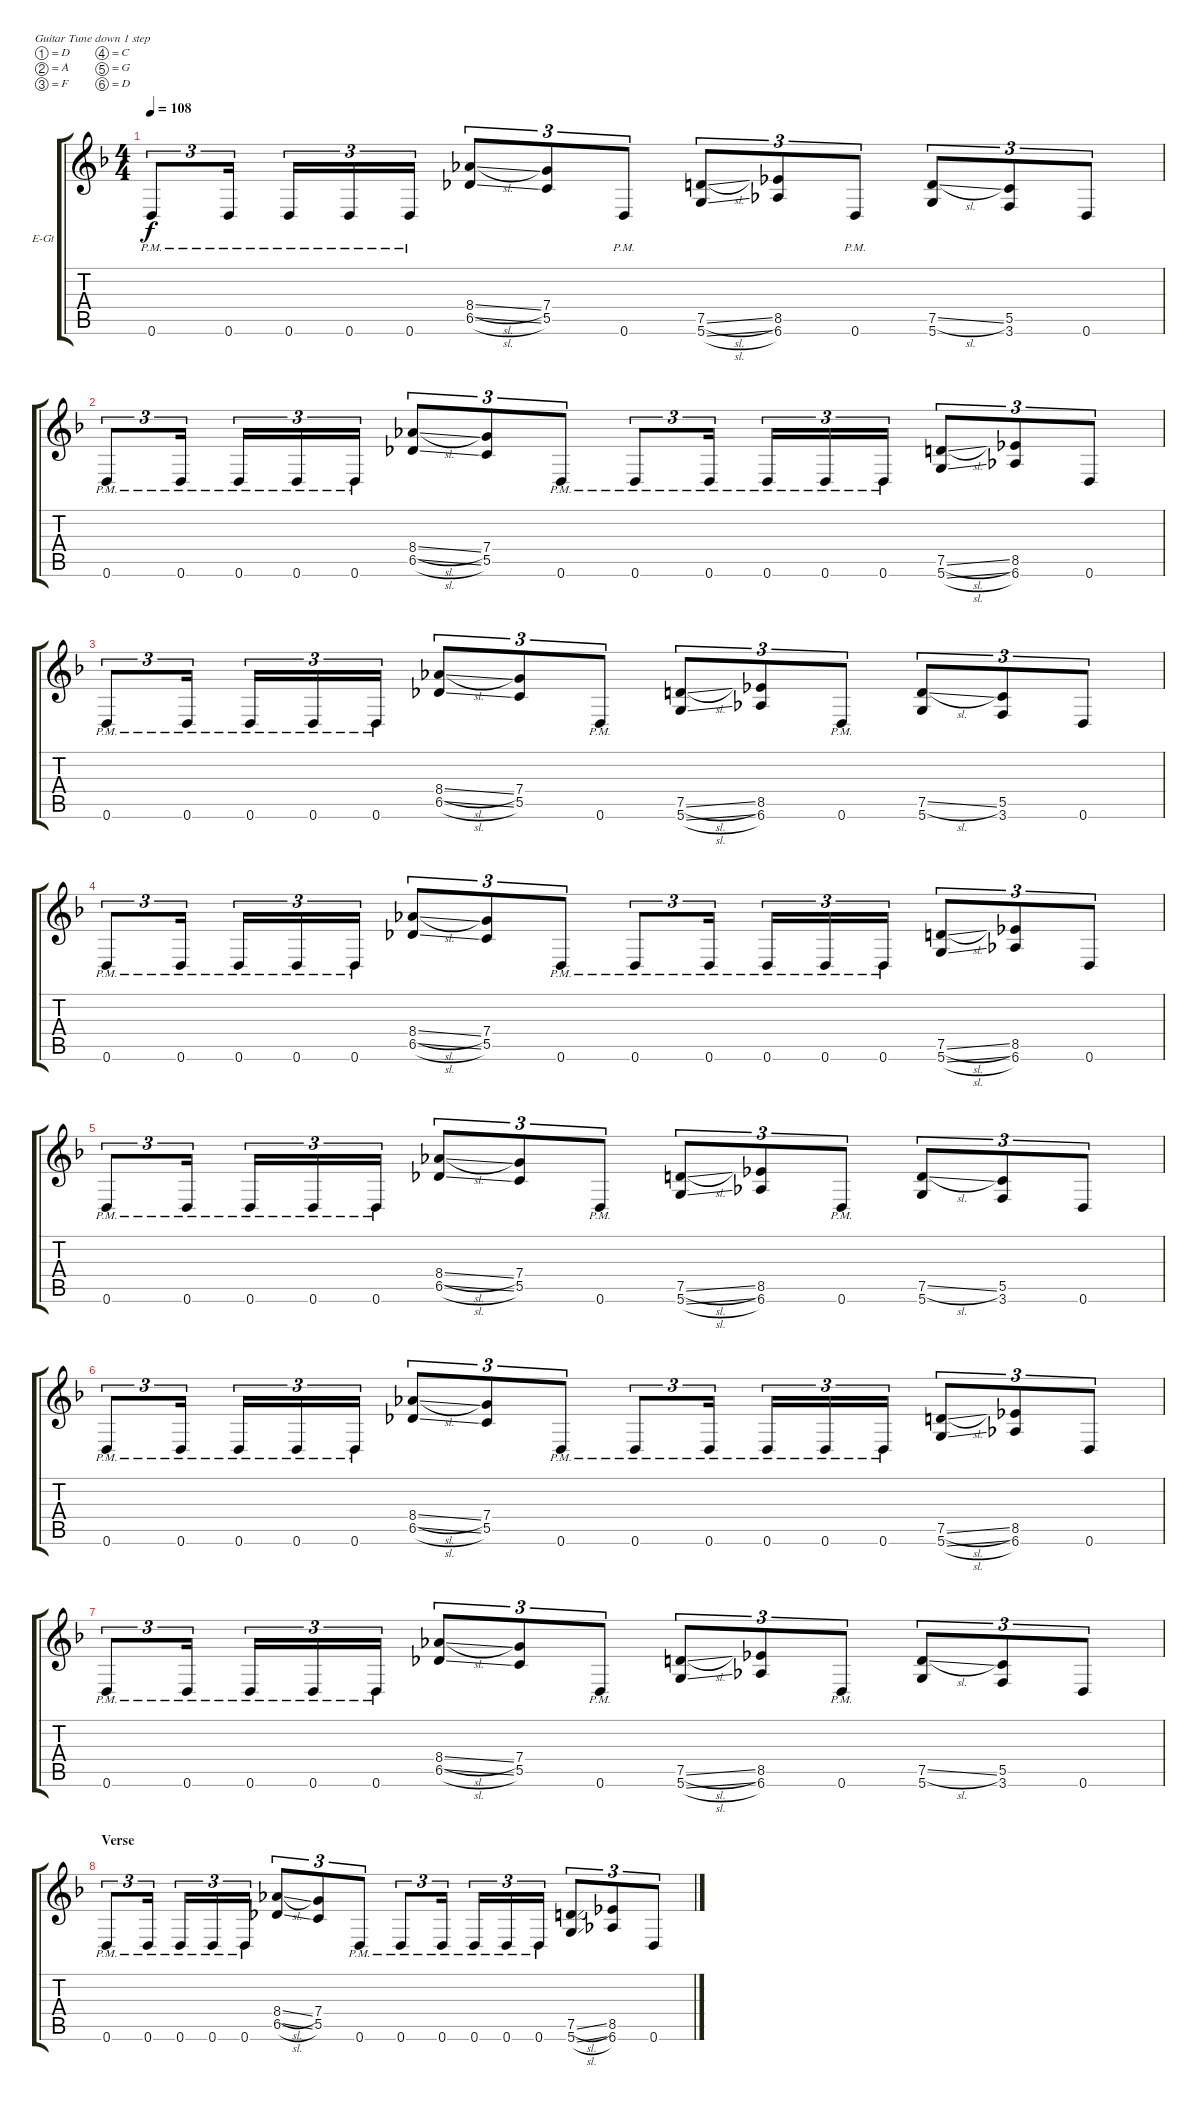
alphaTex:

\defaultSystemsLayout 4
\bracketExtendMode groupsimilarinstruments
\firstSystemTrackNameOrientation horizontal
\otherSystemsTrackNameOrientation horizontal
\track ("Electric Guitar" "E-Gt") {instrument distortionguitar}
\staff {score tabs}
\tuning (D4 A3 F3 C3 G2 D2)
\ts (4 4)
\tempo 108
\clef g2
\ks dminor
0.6{pm}.8{tu (3 2) dy f} 0.6{pm}.16{tu (3 2)} 0.6{pm}.16{tu (3 2)} 0.6{pm}.16{tu (3 2)} 0.6{pm}.16{tu (3 2)} (6.5{sl} 8.4{sl}).8{tu (3 2)} (5.5 7.4).8{tu (3 2)} 0.6{pm}.8{tu (3 2)} (5.6{sl} 7.5{sl}).8{tu (3 2)} (6.6 8.5).8{tu (3 2)} 0.6{pm}.8{tu (3 2)} (5.6 7.5{sl}).8{tu (3 2)} (3.6 5.5).8{tu (3 2)} 0.6.8{tu (3 2)} |
0.6{pm}.8{tu (3 2)} 0.6{pm}.16{tu (3 2)} 0.6{pm}.16{tu (3 2)} 0.6{pm}.16{tu (3 2)} 0.6{pm}.16{tu (3 2)} (6.5{sl} 8.4{sl}).8{tu (3 2)} (5.5 7.4).8{tu (3 2)} 0.6{pm}.8{tu (3 2)} 0.6{pm}.8{tu (3 2)} 0.6{pm}.16{tu (3 2)} 0.6{pm}.16{tu (3 2)} 0.6{pm}.16{tu (3 2)} 0.6{pm}.16{tu (3 2)} (5.6{sl} 7.5{sl}).8{tu (3 2)} (6.6 8.5).8{tu (3 2)} 0.6.8{tu (3 2)} |
0.6{pm}.8{tu (3 2)} 0.6{pm}.16{tu (3 2)} 0.6{pm}.16{tu (3 2)} 0.6{pm}.16{tu (3 2)} 0.6{pm}.16{tu (3 2)} (6.5{sl} 8.4{sl}).8{tu (3 2)} (5.5 7.4).8{tu (3 2)} 0.6{pm}.8{tu (3 2)} (5.6{sl} 7.5{sl}).8{tu (3 2)} (6.6 8.5).8{tu (3 2)} 0.6{pm}.8{tu (3 2)} (5.6 7.5{sl}).8{tu (3 2)} (3.6 5.5).8{tu (3 2)} 0.6.8{tu (3 2)} |
0.6{pm}.8{tu (3 2)} 0.6{pm}.16{tu (3 2)} 0.6{pm}.16{tu (3 2)} 0.6{pm}.16{tu (3 2)} 0.6{pm}.16{tu (3 2)} (6.5{sl} 8.4{sl}).8{tu (3 2)} (5.5 7.4).8{tu (3 2)} 0.6{pm}.8{tu (3 2)} 0.6{pm}.8{tu (3 2)} 0.6{pm}.16{tu (3 2)} 0.6{pm}.16{tu (3 2)} 0.6{pm}.16{tu (3 2)} 0.6{pm}.16{tu (3 2)} (5.6{sl} 7.5{sl}).8{tu (3 2)} (6.6 8.5).8{tu (3 2)} 0.6.8{tu (3 2)} |
0.6{pm}.8{tu (3 2)} 0.6{pm}.16{tu (3 2)} 0.6{pm}.16{tu (3 2)} 0.6{pm}.16{tu (3 2)} 0.6{pm}.16{tu (3 2)} (6.5{sl} 8.4{sl}).8{tu (3 2)} (5.5 7.4).8{tu (3 2)} 0.6{pm}.8{tu (3 2)} (5.6{sl} 7.5{sl}).8{tu (3 2)} (6.6 8.5).8{tu (3 2)} 0.6{pm}.8{tu (3 2)} (5.6 7.5{sl}).8{tu (3 2)} (3.6 5.5).8{tu (3 2)} 0.6.8{tu (3 2)} |
0.6{pm}.8{tu (3 2)} 0.6{pm}.16{tu (3 2)} 0.6{pm}.16{tu (3 2)} 0.6{pm}.16{tu (3 2)} 0.6{pm}.16{tu (3 2)} (6.5{sl} 8.4{sl}).8{tu (3 2)} (5.5 7.4).8{tu (3 2)} 0.6{pm}.8{tu (3 2)} 0.6{pm}.8{tu (3 2)} 0.6{pm}.16{tu (3 2)} 0.6{pm}.16{tu (3 2)} 0.6{pm}.16{tu (3 2)} 0.6{pm}.16{tu (3 2)} (5.6{sl} 7.5{sl}).8{tu (3 2)} (6.6 8.5).8{tu (3 2)} 0.6.8{tu (3 2)} |
0.6{pm}.8{tu (3 2)} 0.6{pm}.16{tu (3 2)} 0.6{pm}.16{tu (3 2)} 0.6{pm}.16{tu (3 2)} 0.6{pm}.16{tu (3 2)} (6.5{sl} 8.4{sl}).8{tu (3 2)} (5.5 7.4).8{tu (3 2)} 0.6{pm}.8{tu (3 2)} (5.6{sl} 7.5{sl}).8{tu (3 2)} (6.6 8.5).8{tu (3 2)} 0.6{pm}.8{tu (3 2)} (5.6 7.5{sl}).8{tu (3 2)} (3.6 5.5).8{tu (3 2)} 0.6.8{tu (3 2)} |
\section ("" "Verse")
0.6{pm}.8{tu (3 2)} 0.6{pm}.16{tu (3 2)} 0.6{pm}.16{tu (3 2)} 0.6{pm}.16{tu (3 2)} 0.6{pm}.16{tu (3 2)} (6.5{sl} 8.4{sl}).8{tu (3 2)} (5.5 7.4).8{tu (3 2)} 0.6{pm}.8{tu (3 2)} 0.6{pm}.8{tu (3 2)} 0.6{pm}.16{tu (3 2)} 0.6{pm}.16{tu (3 2)} 0.6{pm}.16{tu (3 2)} 0.6{pm}.16{tu (3 2)} (5.6{sl} 7.5{sl}).8{tu (3 2)} (6.6 8.5).8{tu (3 2)} 0.6.8{tu (3 2)}
